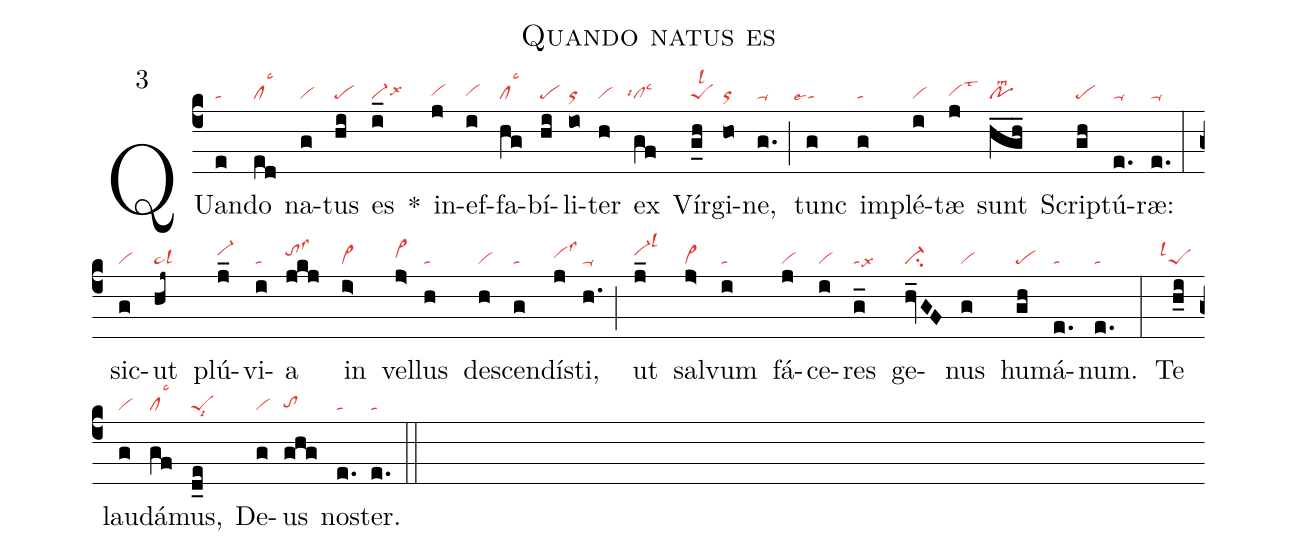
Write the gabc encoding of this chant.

name: Quando natus es;
mode: 3;
nabc-lines: 1;
%%
(c4)
QUan(e|ta)do(ed|cllsc3) na(g|vi)tus(hi|pe) es(i_|vi-lsx6) *()
in(j|vihg)ef(i|vihg)fa(hg|cllsc3)bí(hi|pe)li(io|or)ter(h|vi) ex(gf|``cllsc3lsi4) Vír(g_h|peSlsl2)gi(ho|or)ne,(g.|ta-) (;)
tunc(g|```talse4) im(g|ta)plé(i|vi)tæ(j|vihglst3) sunt(hgh___|polsm2) Scrip(gh|pe)tú(e.|ta-)ræ:(e.|ta-) (:)
sic(g|vi)ut(hj~|ta>lsl3) plú(j_|vi-hi)vi(i|ta)a(jkj|tohilss3) in(i>|vi>) vel(j>|vi>hh)lus(h|ta) de(h|vi)scen(g|ta)dís(j|vihhlss3)ti,(h.|ta-) (;)
ut(j_|vi-hilsl3) sal(j>|vi>)vum(i|ta) fá(j|vi)ce(i|vi)res(g_|talsx6) ge(hv_GF|ci-)nus(g|vi) hu(gh|pe)má(e.|ta)num.(e.|ta) (:)
Te(h_i|```peSlsl1) lau(g|vi)dá(gf|cllsc3)mus,(d_e|peSlsi8) De(g|vi)us(ghg|tohg) nos(e.|ta)ter.(e.|ta) (::)
